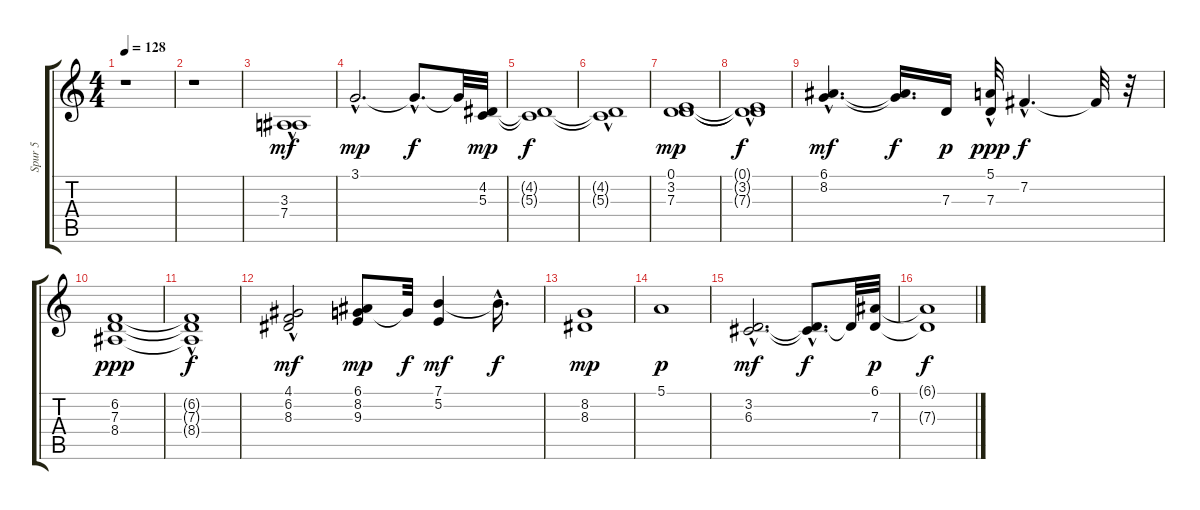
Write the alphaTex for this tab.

\track ("Spur 5" "Spur 5") {instrument rockorgan}
\staff {score tabs}
\tuning (E4 B3 G3 D3 A2 E2) {hide}
\ts (4 4)
\tempo 128
\clef g2
\ks c
r.1{dy f} |
r.1 |
(3.3{hac} 7.4).1{dy mf} |
3.1{hac}.2{d dy mp} 3.1{hac t}.8{d dy f} 3.1{t}.32 (4.2 5.3).32{dy mp} |
(4.2{t} 5.3{t}).1{dy f} |
(4.2{hac t} 5.3{t}).1 |
(0.1 3.2 7.3).1{dy mp} |
(0.1{hac t} 3.2{t} 7.3{hac t}).1{dy f} |
(6.1{hac} 8.2{hac}).4{d dy mf} (6.1{t} 8.2{t}).16{d dy f} 7.3.16{dy p} (5.1{hac} 7.3).32{dy ppp} 7.2{hac}.4{d dy f} 7.2{t}.32 r.32 |
(6.2 7.3 8.4).1{dy ppp} |
(6.2{hac t} 7.3{t} 8.4{hac t}).1{dy f} |
(4.1 6.2 8.3{hac}).2{dy mf} (6.1 8.2 9.3).8{dy mp} 8.2{t}.32{dy f} (7.1 5.2).4{dy mf} 7.1{hac t}.16{d dy f} |
(8.2 8.3).1{dy mp} |
5.1.1{dy p} |
(3.2{hac} 6.3{hac}).2{d dy mf} (3.2{hac t} 6.3{t}).8{d dy f} 3.2{t}.32 (6.1 7.3).32{dy p} |
(6.1{t} 7.3{t}).1{dy f}
